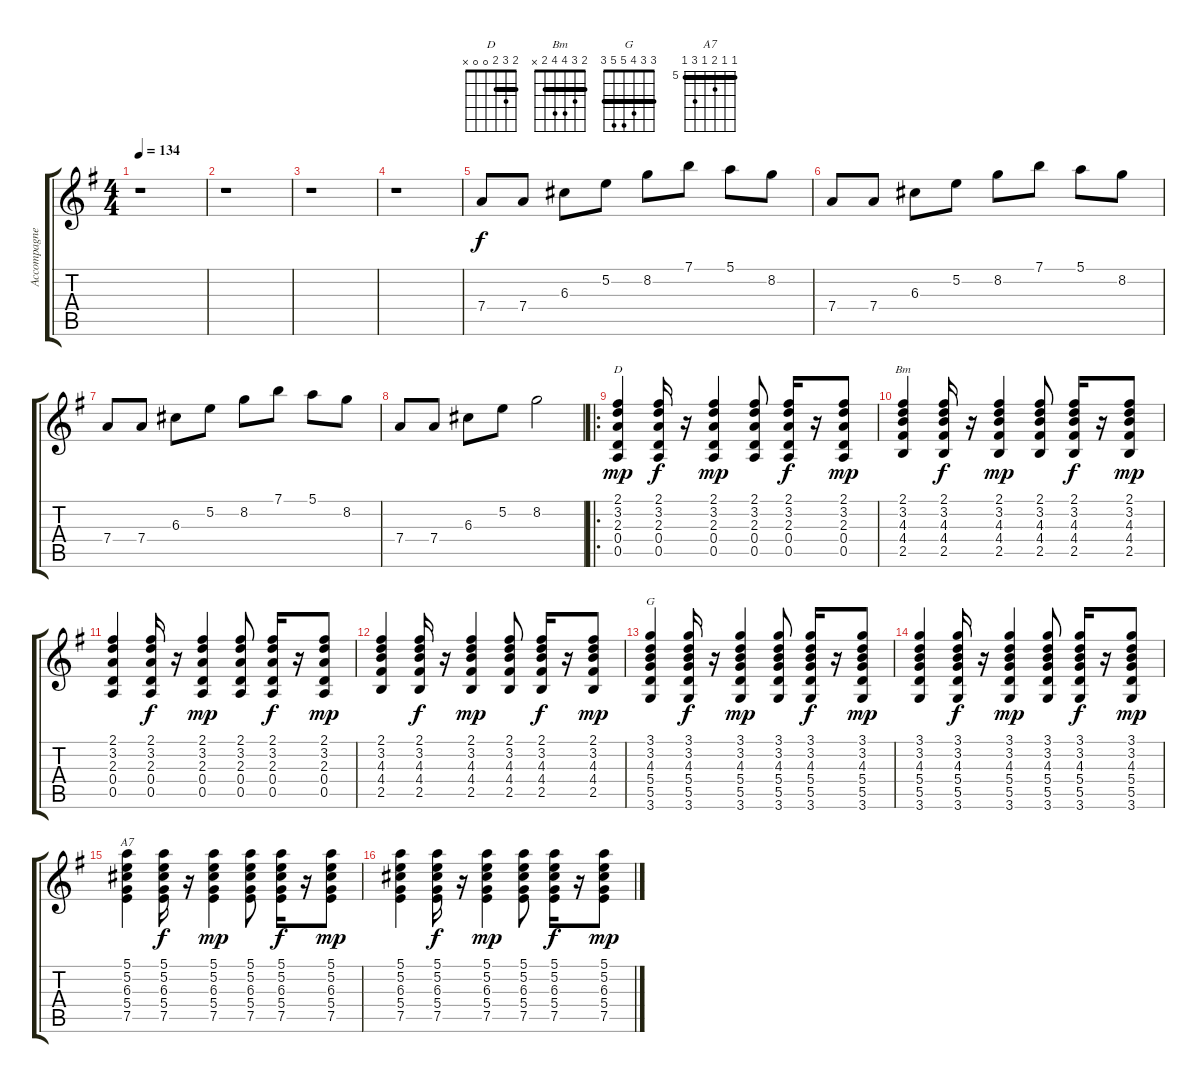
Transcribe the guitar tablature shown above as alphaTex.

\track ("Accompagnement" "Accompagne") {instrument electricguitarjazz}
\staff {score tabs}
\tuning (E4 B3 G3 D3 A2 E2) {hide}
\chord ("D" 2 3 2 0 0 x) {barre 2}
\chord ("Bm" 2 3 4 4 2 x) {barre 2}
\chord ("G" 3 3 4 5 5 3) {barre 3}
\chord ("A7" 5 5 6 5 7 5) {firstfret 5 barre 5}
\ts (4 4)
\tempo 134
\clef g2
\ks g
r.1{dy f instrument electricguitarjazz} |
r.1 |
r.1 |
r.1 |
7.4.8 7.4.8 6.3.8 5.2.8 8.2.8 7.1.8 5.1.8 8.2.8 |
7.4.8 7.4.8 6.3.8 5.2.8 8.2.8 7.1.8 5.1.8 8.2.8 |
7.4.8 7.4.8 6.3.8 5.2.8 8.2.8 7.1.8 5.1.8 8.2.8 |
7.4.8 7.4.8 6.3.8 5.2.8 8.2.2 |
\ro
(2.1 3.2 2.3 0.4 0.5).4{ch "D" dy mp} (2.1 3.2 2.3 0.4 0.5).16{dy f} r.16 (2.1 3.2 2.3 0.4 0.5).4{dy mp} (2.1 3.2 2.3 0.4 0.5).8 (2.1 3.2 2.3 0.4 0.5).16{dy f} r.16 (2.1 3.2 2.3 0.4 0.5).8{dy mp} |
(2.1 3.2 4.3 4.4 2.5).4{ch "Bm"} (2.1 3.2 4.3 4.4 2.5).16{dy f} r.16 (2.1 3.2 4.3 4.4 2.5).4{dy mp} (2.1 3.2 4.3 4.4 2.5).8 (2.1 3.2 4.3 4.4 2.5).16{dy f} r.16 (2.1 3.2 4.3 4.4 2.5).8{dy mp} |
(2.1 3.2 2.3 0.4 0.5).4 (2.1 3.2 2.3 0.4 0.5).16{dy f} r.16 (2.1 3.2 2.3 0.4 0.5).4{dy mp} (2.1 3.2 2.3 0.4 0.5).8 (2.1 3.2 2.3 0.4 0.5).16{dy f} r.16 (2.1 3.2 2.3 0.4 0.5).8{dy mp} |
(2.1 3.2 4.3 4.4 2.5).4 (2.1 3.2 4.3 4.4 2.5).16{dy f} r.16 (2.1 3.2 4.3 4.4 2.5).4{dy mp} (2.1 3.2 4.3 4.4 2.5).8 (2.1 3.2 4.3 4.4 2.5).16{dy f} r.16 (2.1 3.2 4.3 4.4 2.5).8{dy mp} |
(3.1 3.2 4.3 5.4 5.5 3.6).4{ch "G"} (3.1 3.2 4.3 5.4 5.5 3.6).16{dy f} r.16 (3.1 3.2 4.3 5.4 5.5 3.6).4{dy mp} (3.1 3.2 4.3 5.4 5.5 3.6).8 (3.1 3.2 4.3 5.4 5.5 3.6).16{dy f} r.16 (3.1 3.2 4.3 5.4 5.5 3.6).8{dy mp} |
(3.1 3.2 4.3 5.4 5.5 3.6).4 (3.1 3.2 4.3 5.4 5.5 3.6).16{dy f} r.16 (3.1 3.2 4.3 5.4 5.5 3.6).4{dy mp} (3.1 3.2 4.3 5.4 5.5 3.6).8 (3.1 3.2 4.3 5.4 5.5 3.6).16{dy f} r.16 (3.1 3.2 4.3 5.4 5.5 3.6).8{dy mp} |
(5.1 5.2 6.3 5.4 7.5).4{ch "A7"} (5.1 5.2 6.3 5.4 7.5).16{dy f} r.16 (5.1 5.2 6.3 5.4 7.5).4{dy mp} (5.1 5.2 6.3 5.4 7.5).8 (5.1 5.2 6.3 5.4 7.5).16{dy f} r.16 (5.1 5.2 6.3 5.4 7.5).8{dy mp} |
(5.1 5.2 6.3 5.4 7.5).4 (5.1 5.2 6.3 5.4 7.5).16{dy f} r.16 (5.1 5.2 6.3 5.4 7.5).4{dy mp} (5.1 5.2 6.3 5.4 7.5).8 (5.1 5.2 6.3 5.4 7.5).16{dy f} r.16 (5.1 5.2 6.3 5.4 7.5).8{dy mp}
